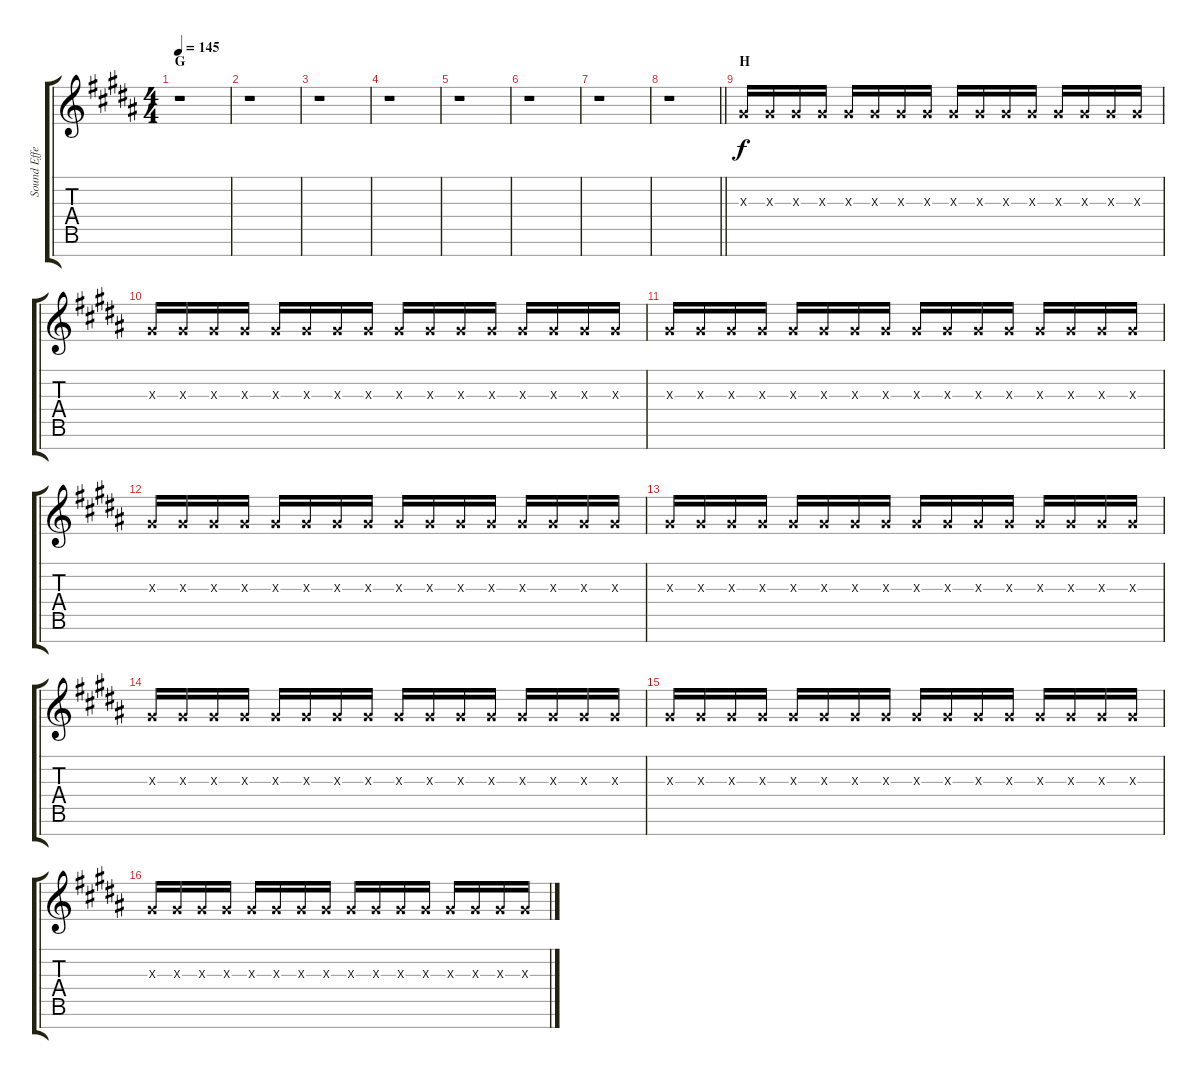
\track ("Sound Effect I" "Sound Effe") {instrument pad3polysynth}
\staff {score tabs}
\tuning (E5 B4 G4 D4 A3 E3 B2) {hide}
\ts (4 4)
\section ("" "G")
\tempo 145
\clef g2
\ks b
r.1{dy f} |
r.1 |
r.1 |
r.1 |
r.1 |
r.1 |
r.1 |
\barLineRight lightlight
r.1 |
\section ("" "H")
1.3{x}.16 1.3{x}.16 1.3{x}.16 1.3{x}.16 1.3{x}.16 1.3{x}.16 1.3{x}.16 1.3{x}.16 1.3{x}.16 1.3{x}.16 1.3{x}.16 1.3{x}.16 1.3{x}.16 1.3{x}.16 1.3{x}.16 1.3{x}.16 |
1.3{x}.16 1.3{x}.16 1.3{x}.16 1.3{x}.16 1.3{x}.16 1.3{x}.16 1.3{x}.16 1.3{x}.16 1.3{x}.16 1.3{x}.16 1.3{x}.16 1.3{x}.16 1.3{x}.16 1.3{x}.16 1.3{x}.16 1.3{x}.16 |
1.3{x}.16 1.3{x}.16 1.3{x}.16 1.3{x}.16 1.3{x}.16 1.3{x}.16 1.3{x}.16 1.3{x}.16 1.3{x}.16 1.3{x}.16 1.3{x}.16 1.3{x}.16 1.3{x}.16 1.3{x}.16 1.3{x}.16 1.3{x}.16 |
1.3{x}.16 1.3{x}.16 1.3{x}.16 1.3{x}.16 1.3{x}.16 1.3{x}.16 1.3{x}.16 1.3{x}.16 1.3{x}.16 1.3{x}.16 1.3{x}.16 1.3{x}.16 1.3{x}.16 1.3{x}.16 1.3{x}.16 1.3{x}.16 |
1.3{x}.16 1.3{x}.16 1.3{x}.16 1.3{x}.16 1.3{x}.16 1.3{x}.16 1.3{x}.16 1.3{x}.16 1.3{x}.16 1.3{x}.16 1.3{x}.16 1.3{x}.16 1.3{x}.16 1.3{x}.16 1.3{x}.16 1.3{x}.16 |
1.3{x}.16 1.3{x}.16 1.3{x}.16 1.3{x}.16 1.3{x}.16 1.3{x}.16 1.3{x}.16 1.3{x}.16 1.3{x}.16 1.3{x}.16 1.3{x}.16 1.3{x}.16 1.3{x}.16 1.3{x}.16 1.3{x}.16 1.3{x}.16 |
1.3{x}.16 1.3{x}.16 1.3{x}.16 1.3{x}.16 1.3{x}.16 1.3{x}.16 1.3{x}.16 1.3{x}.16 1.3{x}.16 1.3{x}.16 1.3{x}.16 1.3{x}.16 1.3{x}.16 1.3{x}.16 1.3{x}.16 1.3{x}.16 |
1.3{x}.16 1.3{x}.16 1.3{x}.16 1.3{x}.16 1.3{x}.16 1.3{x}.16 1.3{x}.16 1.3{x}.16 1.3{x}.16 1.3{x}.16 1.3{x}.16 1.3{x}.16 1.3{x}.16 1.3{x}.16 1.3{x}.16 1.3{x}.16
